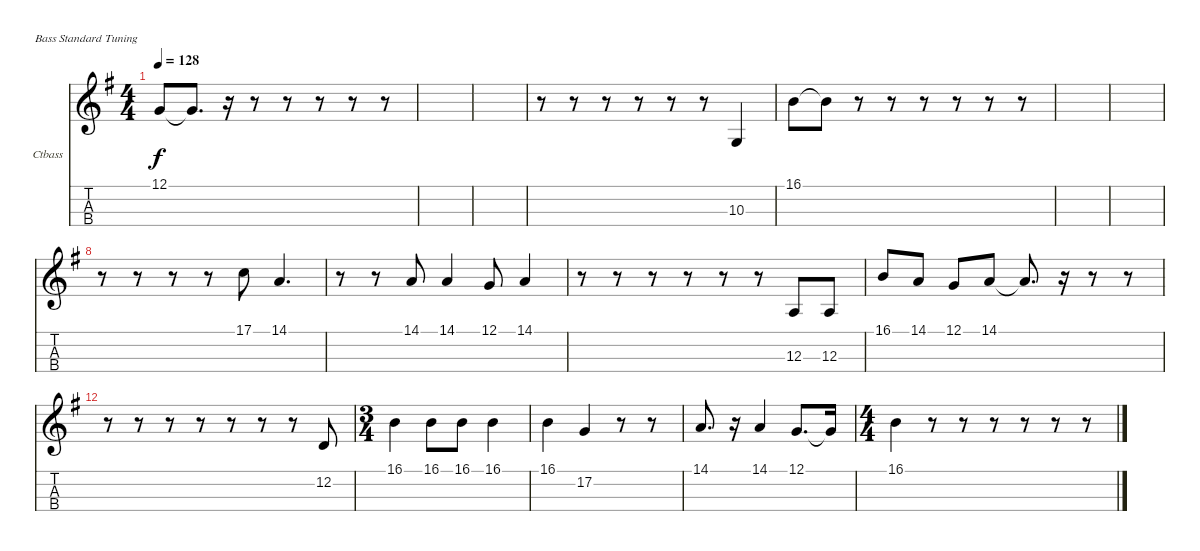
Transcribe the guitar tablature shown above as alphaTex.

\bracketExtendMode nobrackets
\firstSystemTrackNameOrientation horizontal
\otherSystemsTrackNameOrientation horizontal
\defaultBarNumberDisplay FirstOfSystem
\track ("Contrabass" "Ctbass") {instrument contrabass}
\staff {score tabs}
\tuning (G2 D2 A1 E1)
\ts (4 4)
\tempo 128
\clef g2
\ks g
12.1.8{dy f} 12.1{t}.8{d} r.16 r.8 r.8 r.8 r.8 r.8 |
|
|
r.8 r.8 r.8 r.8 r.8 r.8 10.3.4 |
16.1.8 16.1{t}.8 r.8 r.8 r.8 r.8 r.8 r.8 |
|
|
r.8 r.8 r.8 r.8 17.1.8 14.1.4{d} |
r.8 r.8 14.1.8 14.1.4 12.1.8 14.1.4 |
r.8 r.8 r.8 r.8 r.8 r.8 12.3.8 12.3.8 |
16.1.8 14.1.8 12.1.8 14.1.8 14.1{t}.8{d} r.16 r.8 r.8 |
r.8 r.8 r.8 r.8 r.8 r.8 r.8 12.2.8 |
\ts (3 4)
16.1.4 16.1.8 16.1.8 16.1.4 |
16.1.4 17.2.4 r.8 r.8 |
14.1.8{d} r.16 14.1.4 12.1.8{d} 12.1{t}.16 |
\ts (4 4)
16.1.4 r.8 r.8 r.8 r.8 r.8 r.8
